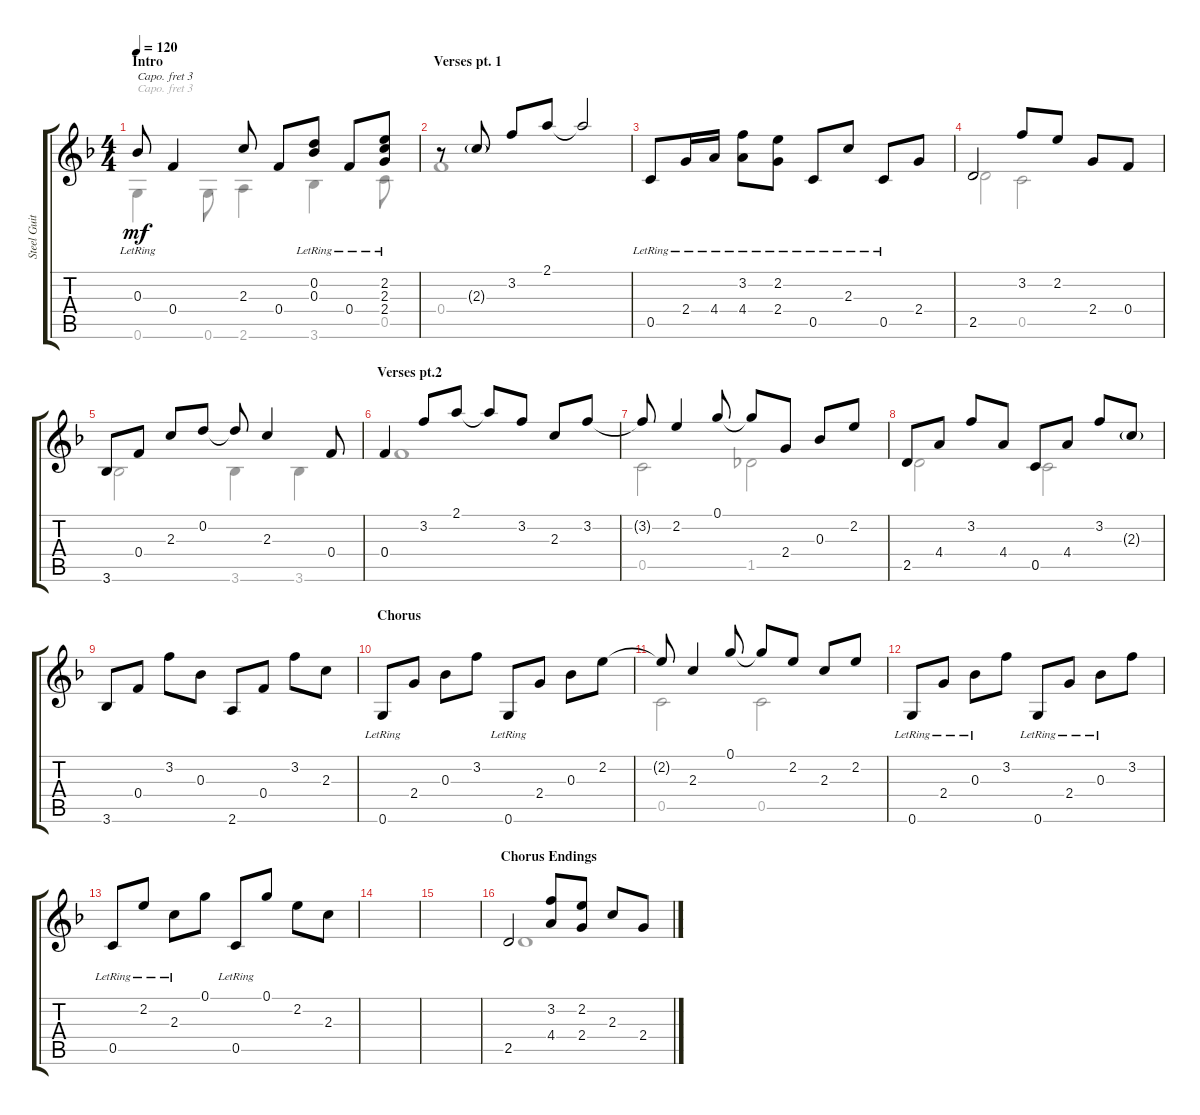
\track ("Steel Guitar" "Steel Guit") {instrument acousticguitarsteel}
\staff {score tabs}
\capo 3
\tuning (E4 B3 G3 D3 A2 E2) {hide}
\voice
\ts (4 4)
\section ("" "Intro")
\tempo 120
\clef g2
\ks f
0.3{lr}.8{dy mf instrument acousticguitarsteel} 0.4.4 2.3.8 0.4.8 (0.2{lr} 0.3).8 0.4{lr}.8 (2.2{lr} 2.3 2.4).8 |
\section ("" "Verses pt. 1")
r.8 2.3{g}.8 3.2.8 2.1.8 2.1{t}.2 |
0.5{lr}.8 2.4{lr}.16 4.4{lr}.16 (3.2{lr} 4.4{lr}).8 (2.2{lr} 2.4{lr}).8 0.5{lr}.8 2.3{lr}.8 0.5{lr}.8 2.4.8 |
2.5.2 3.2.8 2.2.8 2.4.8 0.4.8 |
3.6.8 0.4.8 2.3.8 0.2.8 0.2{t}.8 2.3.4 0.4.8 |
\section ("" "Verses pt.2")
0.4.4 3.2.8 2.1.8 2.1{t}.8 3.2.8 2.3.8 3.2.8 |
3.2{t}.8 2.2.4 0.1.8 0.1{t}.8 2.4.8 0.3.8 2.2.8 |
2.5.8 4.4.8 3.2.8 4.4.8 0.5.8 4.4.8 3.2.8 2.3{g}.8 |
3.6.8 0.4.8 3.2.8 0.3.8 2.6.8 0.4.8 3.2.8 2.3.8 |
\section ("" "Chorus")
0.6{lr}.8 2.4.8 0.3.8 3.2.8 0.6{lr}.8 2.4.8 0.3.8 2.2.8 |
2.2{t}.8 2.3.4 0.1.8 0.1{t}.8 2.2.8 2.3.8 2.2.8 |
0.6{lr}.8 2.4{lr}.8 0.3{lr}.8 3.2.8 0.6{lr}.8 2.4{lr}.8 0.3{lr}.8 3.2.8 |
0.5{lr}.8 2.2{lr}.8 2.3{lr}.8 0.1.8 0.5{lr}.8 0.1.8 2.2.8 2.3.8 |
|
|
\section ("" "Chorus Endings")
2.5.2 (3.2 4.4).8 (2.2 2.4).8 2.3.8 2.4.8
\voice
\clef g2
\ottava regular
\simile none
\ks f
0.6.4{dy mf} 0.6.8 2.6.4 3.6.4 0.5.8 |
0.4.1 |
|
2.5.2 0.5.2 |
3.6.2 3.6.4 3.6.4 |
0.4.1 |
0.5.2 1.5.2 |
2.5.2 0.5.2 |
|
|
0.5.2 0.5.2 |
|
|
|
|
2.5.1
